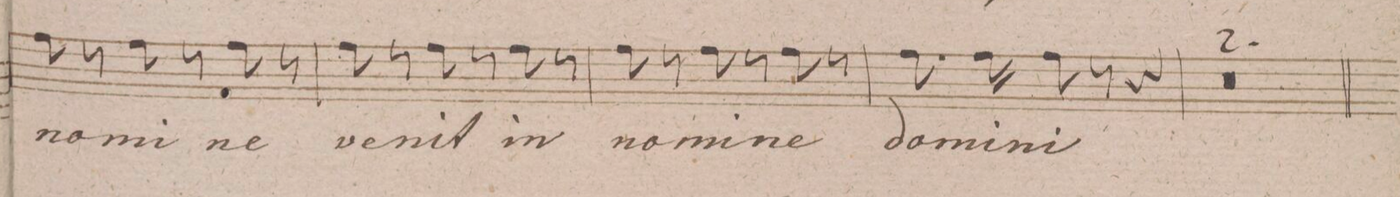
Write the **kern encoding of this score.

**kern	**text	**dynam
*I"Baſso.	*	*
*clefF4	*	*
*k[f#c#g#]	*	*
*M3/4	*	*
8A\	no-	.
8r	.	.
8A\	-mi-	.
8r	.	.
8A\	-ne	.
8r	.	.
=87	=87	=87
8A\	ve-	.
8r	.	.
8A\	-nit	.
8r	.	.
8A\	in	.
8r	.	.
=88	=88	=88
8A\	no-	.
8r	.	.
8A\	-mi-	.
8r	.	.
8A\	-ne	.
8r	.	.
=89	=89	=89
8.A\	do-	.
16A\	-mi-	.
8A\	-ni	.
8r	.	.
4r	.	.
=90	=90	=90
1.r	.	.
=91	=91	=91
=92	=92	=92
*-	*-	*-
